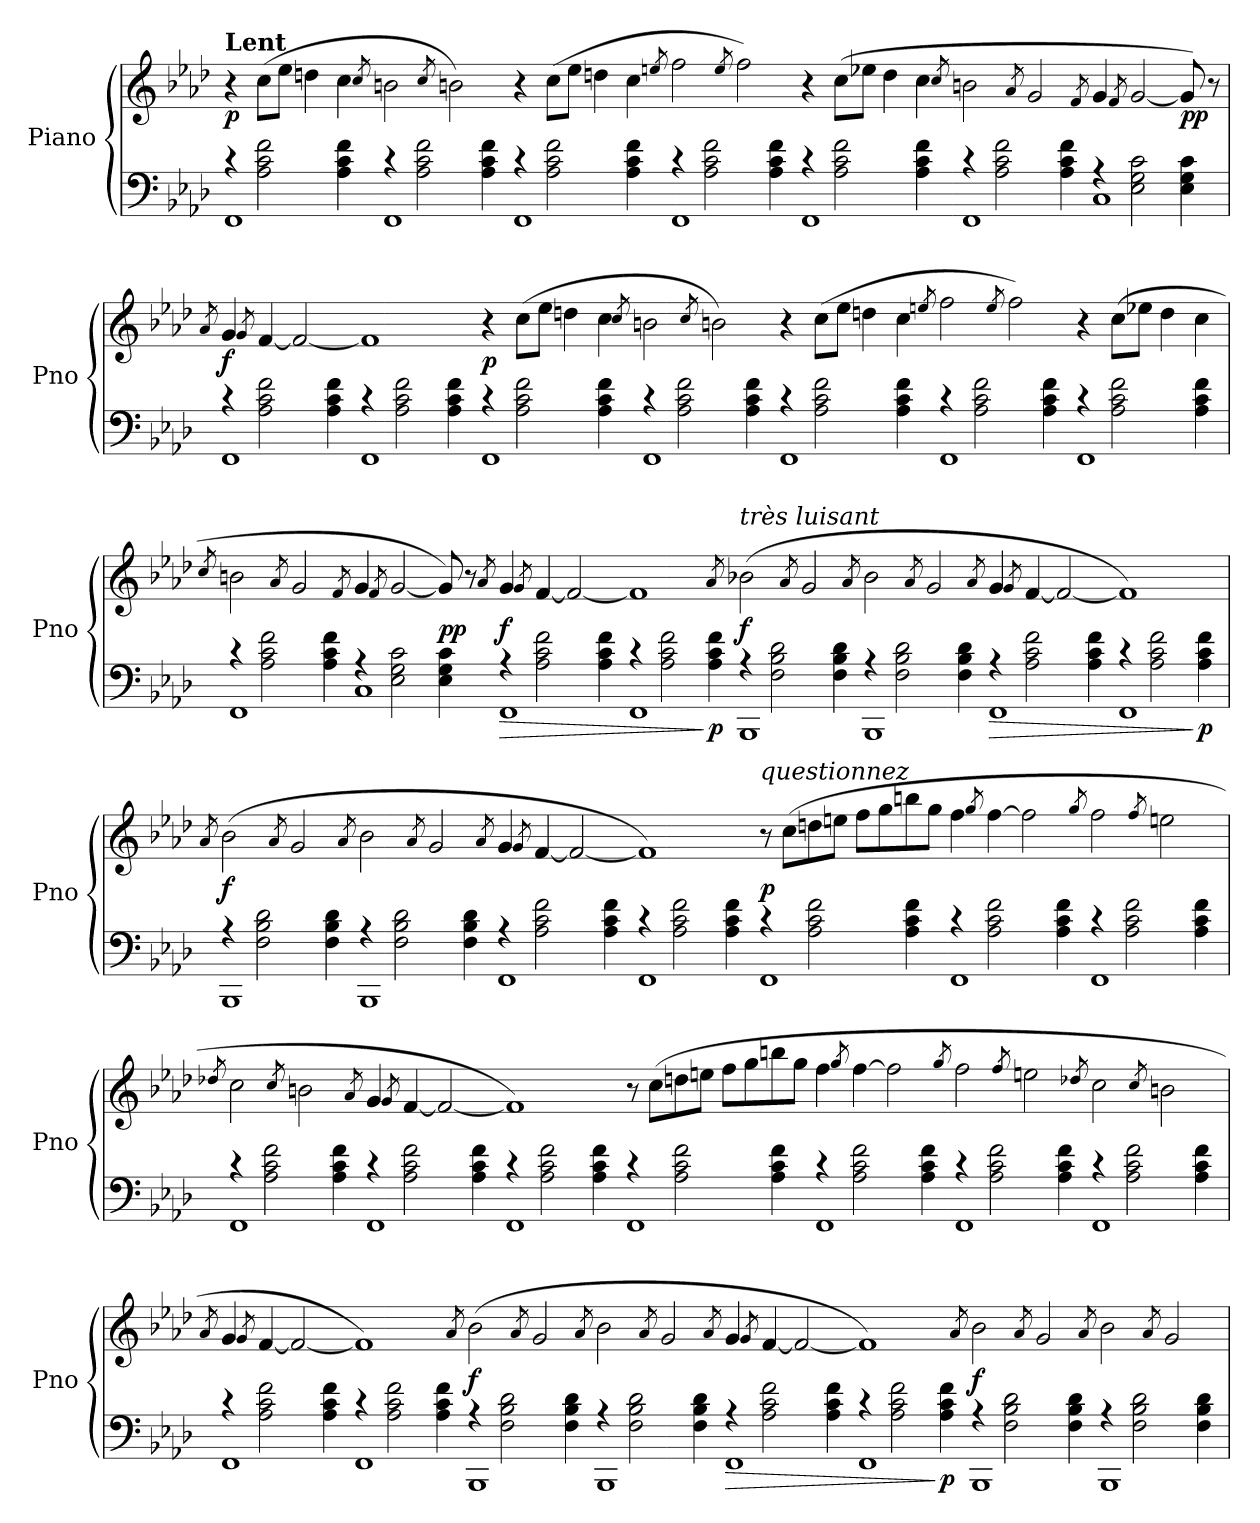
**kern	**dynam	**kern	**dynam
*part2	*part2	*part1	*part1
*staff2	*staff2	*staff1	*staff1
*I"Piano	*	*I"Piano	*
*I'Pno	*	*I'Pno	*
*clefF4	*	*clefG2	*
*k[b-e-a-d-]	*	*k[b-e-a-d-]	*
=	=	=	=
*^	*	*	*
!	!	!	!LO:TX:a:B:t=Lent	!
!	!	!	!	!LO:DY:b
4r	1FF>	.	4r	p
2A-\>>> 2c\>>> 2f\>>>	.	.	(8cc>\L	.
.	.	.	8ee->\J	.
.	.	.	4ddn>\	.
4A-\>>> 4c\>>> 4f\>>>	.	.	4cc>\	.
.	.	.	8qcc>/	.
4r	1FF>	.	2bn>\	.
2A-\>>> 2c\>>> 2f\>>>	.	.	.	.
.	.	.	8qcc>/	.
.	.	.	2bn>\)	.
4A-\>>> 4c\>>> 4f\>>>	.	.	.	.
4r	1FF>	.	4r	.
2A-\>>> 2c\>>> 2f\>>>	.	.	(8cc>\L	.
.	.	.	8ee->\J	.
.	.	.	4ddn>\	.
4A-\>>> 4c\>>> 4f\>>>	.	.	4cc>\	.
.	.	.	8qeen>/	.
4r	1FF>	.	2ff>\	.
2A-\>>> 2c\>>> 2f\>>>	.	.	.	.
.	.	.	8qee>/	.
.	.	.	2ff>\)	.
4A-\>>> 4c\>>> 4f\>>>	.	.	.	.
4r	1FF>	.	4r	.
2A-\>>> 2c\>>> 2f\>>>	.	.	(8cc>\L	.
.	.	.	8ee-X>\J	.
.	.	.	4dd>\	.
4A-\>>> 4c\>>> 4f\>>>	.	.	4cc>\	.
.	.	.	8qcc>/	.
4r	1FF>	.	2bn>\	.
2A-\>>> 2c\>>> 2f\>>>	.	.	.	.
.	.	.	8qa->/	.
.	.	.	2g>/	.
4A-\>>> 4c\>>> 4f\>>>	.	.	.	.
.	.	.	8qf>/	.
4r	1C>	.	4g>/	.
.	.	.	8qf>/	.
2E-\>>> 2G\>>> 2c\>>>	.	.	[2g>/	.
!	!	!	!	!LO:DY:b
4E-\>>> 4G\>>> 4c\>>>	.	.	8g>/])	pp
.	.	.	8r	.
!!LO:LB:g=z
=	=	=	=	=
.	.	.	8qa->/	.
!	!	!	!	!LO:DY:b
4r	1FF>	.	4g>/	f
.	.	.	8qg>/	.
2A-\>>> 2c\>>> 2f\>>>	.	.	[4f>/	.
.	.	.	2f>/_	.
4A-\>>> 4c\>>> 4f\>>>	.	.	.	.
4r	1FF>	.	1f>]	.
2A-\>>> 2c\>>> 2f\>>>	.	.	.	.
4A-\>>> 4c\>>> 4f\>>>	.	.	.	.
!	!	!	!	!LO:DY:b
4r	1FF>	.	4r	p
2A-\>>> 2c\>>> 2f\>>>	.	.	(8cc>\L	.
.	.	.	8ee->\J	.
.	.	.	4ddn>\	.
4A-\>>> 4c\>>> 4f\>>>	.	.	4cc>\	.
.	.	.	8qcc>/	.
4r	1FF>	.	2bn>\	.
2A-\>>> 2c\>>> 2f\>>>	.	.	.	.
.	.	.	8qcc>/	.
.	.	.	2bn>\)	.
4A-\>>> 4c\>>> 4f\>>>	.	.	.	.
4r	1FF>	.	4r	.
2A-\>>> 2c\>>> 2f\>>>	.	.	(8cc>\L	.
.	.	.	8ee->\J	.
.	.	.	4ddn>\	.
4A-\>>> 4c\>>> 4f\>>>	.	.	4cc>\	.
.	.	.	8qeen>/	.
4r	1FF>	.	2ff>\	.
2A-\>>> 2c\>>> 2f\>>>	.	.	.	.
.	.	.	8qee>/	.
.	.	.	2ff>\)	.
4A-\>>> 4c\>>> 4f\>>>	.	.	.	.
4r	1FF>	.	4r	.
2A-\>>> 2c\>>> 2f\>>>	.	.	(8cc>\L	.
.	.	.	8ee-X>\J	.
.	.	.	4dd>\	.
4A-\>>> 4c\>>> 4f\>>>	.	.	4cc>\	.
!!LO:LB:g=z
=	=	=	=	=
.	.	.	8qcc>/	.
4r	1FF>	.	2bn>\	.
2A-\>>> 2c\>>> 2f\>>>	.	.	.	.
.	.	.	8qa->/	.
.	.	.	2g>/	.
4A-\>>> 4c\>>> 4f\>>>	.	.	.	.
.	.	.	8qf>/	.
4r	1C>	.	4g>/	.
.	.	.	8qf>/	.
2E-\>>> 2G\>>> 2c\>>>	.	.	[2g>/	.
!	!	!	!	!LO:DY:b
4E-\>>> 4G\>>> 4c\>>>	.	.	8g>/])	pp
.	.	.	8r	.
.	.	.	8qa->/	.
!	!	!LO:HP:b	!	!LO:DY:b
4r	1FF>	>	4g>/	f
.	.	.	8qg>/	.
2A-\>>> 2c\>>> 2f\>>>	.	.	[4f>/	.
.	.	.	2f>/_	.
4A-\>>> 4c\>>> 4f\>>>	.	.	.	.
4r	1FF>	.	1f>]	.
2A-\>>> 2c\>>> 2f\>>>	.	.	.	.
!	!	!LO:DY:n=1:b	!	!
4A-\>>> 4c\>>> 4f\>>>	.	] p	.	.
.	.	.	8qa->/	.
!	!	!	!LO:TX:a:i:t=très luisant	!
!	!	!	!	!LO:DY:b
4r	1BBB->	.	(2b-X>\	f
2F\>>> 2B-\>>> 2d-\>>>	.	.	.	.
.	.	.	8qa->/	.
.	.	.	2g>/	.
4F\>>> 4B-\>>> 4d-\>>>	.	.	.	.
.	.	.	8qa->/	.
4r	1BBB->	.	2b->\	.
2F\>>> 2B-\>>> 2d-\>>>	.	.	.	.
.	.	.	8qa->/	.
.	.	.	2g>/	.
4F\>>> 4B-\>>> 4d-\>>>	.	.	.	.
.	.	.	8qa->/	.
!	!	!LO:HP:b	!	!
4r	1FF>	>	4g>/	.
.	.	.	8qg>/	.
2A-\>>> 2c\>>> 2f\>>>	.	.	[4f>/	.
.	.	.	2f>/_	.
4A-\>>> 4c\>>> 4f\>>>	.	.	.	.
4r	1FF>	.	1f>])	.
2A-\>>> 2c\>>> 2f\>>>	.	.	.	.
!	!	!LO:DY:n=2:b	!	!
4A-\>>> 4c\>>> 4f\>>>	.	] p	.	.
!!LO:LB:g=z
=	=	=	=	=
.	.	.	8qa->/	.
!	!	!	!	!LO:DY:b
4r	1BBB->	.	(2b->\	f
2F\>>> 2B-\>>> 2d-\>>>	.	.	.	.
.	.	.	8qa->/	.
.	.	.	2g>/	.
4F\>>> 4B-\>>> 4d-\>>>	.	.	.	.
.	.	.	8qa->/	.
4r	1BBB->	.	2b->\	.
2F\>>> 2B-\>>> 2d-\>>>	.	.	.	.
.	.	.	8qa->/	.
.	.	.	2g>/	.
4F\>>> 4B-\>>> 4d-\>>>	.	.	.	.
.	.	.	8qa->/	.
4r	1FF>	.	4g>/	.
.	.	.	8qg>/	.
2A-\>>> 2c\>>> 2f\>>>	.	.	[4f>/	.
.	.	.	2f>/_	.
4A-\>>> 4c\>>> 4f\>>>	.	.	.	.
4r	1FF>	.	1f>])	.
2A-\>>> 2c\>>> 2f\>>>	.	.	.	.
4A-\>>> 4c\>>> 4f\>>>	.	.	.	.
!	!	!	!LO:TX:a:i:t=questionnez	!
!	!	!	!	!LO:DY:b
4r	1FF>	.	8r	p
.	.	.	(8cc>\L	.
2A-\>>> 2c\>>> 2f\>>>	.	.	8ddn>\	.
.	.	.	8een>\J	.
.	.	.	8ff>\L	.
.	.	.	8gg>\	.
4A-\>>> 4c\>>> 4f\>>>	.	.	8bbn>\	.
.	.	.	8gg>\J	.
4r	1FF>	.	4ff>\	.
.	.	.	8qgg>/	.
2A-\>>> 2c\>>> 2f\>>>	.	.	[4ff>\	.
.	.	.	2ff>\]	.
4A-\>>> 4c\>>> 4f\>>>	.	.	.	.
.	.	.	8qgg>/	.
4r	1FF>	.	2ff>\	.
2A-\>>> 2c\>>> 2f\>>>	.	.	.	.
.	.	.	8qff>/	.
.	.	.	2een>\	.
4A-\>>> 4c\>>> 4f\>>>	.	.	.	.
!!LO:LB:g=z
=	=	=	=	=
.	.	.	8qdd-X>/	.
4r	1FF>	.	2cc>\	.
2A-\>>> 2c\>>> 2f\>>>	.	.	.	.
.	.	.	8qcc>/	.
.	.	.	2bn>\	.
4A-\>>> 4c\>>> 4f\>>>	.	.	.	.
.	.	.	8qa->/	.
4r	1FF>	.	4g>/	.
.	.	.	8qg>/	.
2A-\>>> 2c\>>> 2f\>>>	.	.	[4f>/	.
.	.	.	2f>/_	.
4A-\>>> 4c\>>> 4f\>>>	.	.	.	.
4r	1FF>	.	1f>])	.
2A-\>>> 2c\>>> 2f\>>>	.	.	.	.
4A-\>>> 4c\>>> 4f\>>>	.	.	.	.
4r	1FF>	.	8r	.
.	.	.	(8cc>\L	.
2A-\>>> 2c\>>> 2f\>>>	.	.	8ddn>\	.
.	.	.	8een>\J	.
.	.	.	8ff>\L	.
.	.	.	8gg>\	.
4A-\>>> 4c\>>> 4f\>>>	.	.	8bbn>\	.
.	.	.	8gg>\J	.
4r	1FF>	.	4ff>\	.
.	.	.	8qgg>/	.
2A-\>>> 2c\>>> 2f\>>>	.	.	[4ff>\	.
.	.	.	2ff>\]	.
4A-\>>> 4c\>>> 4f\>>>	.	.	.	.
.	.	.	8qgg>/	.
4r	1FF>	.	2ff>\	.
2A-\>>> 2c\>>> 2f\>>>	.	.	.	.
.	.	.	8qff>/	.
.	.	.	2een>\	.
4A-\>>> 4c\>>> 4f\>>>	.	.	.	.
.	.	.	8qdd-X>/	.
4r	1FF>	.	2cc>\	.
2A-\>>> 2c\>>> 2f\>>>	.	.	.	.
.	.	.	8qcc>/	.
.	.	.	2bn>\	.
4A-\>>> 4c\>>> 4f\>>>	.	.	.	.
!!LO:PB:g=z
=	=	=	=	=
.	.	.	8qa->/	.
4r	1FF>	.	4g>/	.
.	.	.	8qg>/	.
2A-\>>> 2c\>>> 2f\>>>	.	.	[4f>/	.
.	.	.	2f>/_	.
4A-\>>> 4c\>>> 4f\>>>	.	.	.	.
4r	1FF>	.	1f>])	.
2A-\>>> 2c\>>> 2f\>>>	.	.	.	.
4A-\>>> 4c\>>> 4f\>>>	.	.	.	.
.	.	.	8qa->/	.
!	!	!	!	!LO:DY:b
4r	1BBB->	.	(2b->\	f
2F\>>> 2B-\>>> 2d-\>>>	.	.	.	.
.	.	.	8qa->/	.
.	.	.	2g>/	.
4F\>>> 4B-\>>> 4d-\>>>	.	.	.	.
.	.	.	8qa->/	.
4r	1BBB->	.	2b->\	.
2F\>>> 2B-\>>> 2d-\>>>	.	.	.	.
.	.	.	8qa->/	.
.	.	.	2g>/	.
4F\>>> 4B-\>>> 4d-\>>>	.	.	.	.
.	.	.	8qa->/	.
!	!	!LO:HP:b	!	!
4r	1FF>	>	4g>/	.
.	.	.	8qg>/	.
2A-\>>> 2c\>>> 2f\>>>	.	.	[4f>/	.
.	.	.	2f>/_	.
4A-\>>> 4c\>>> 4f\>>>	.	.	.	.
4r	1FF>	.	1f>])	.
2A-\>>> 2c\>>> 2f\>>>	.	.	.	.
!	!	!LO:DY:n=1:b	!	!
4A-\>>> 4c\>>> 4f\>>>	.	] p	.	.
.	.	.	8qa->/	.
!	!	!	!	!LO:DY:b
4r	1BBB->	.	2b->\	f
2F\>>> 2B-\>>> 2d-\>>>	.	.	.	.
.	.	.	8qa->/	.
.	.	.	2g>/	.
4F\>>> 4B-\>>> 4d-\>>>	.	.	.	.
.	.	.	8qa->/	.
4r	1BBB->	.	2b->\	.
2F\>>> 2B-\>>> 2d-\>>>	.	.	.	.
.	.	.	8qa->/	.
.	.	.	2g>/	.
4F\>>> 4B-\>>> 4d-\>>>	.	.	.	.
*v	*v	*	*	*
=	=	=	=
*-	*-	*-	*-
